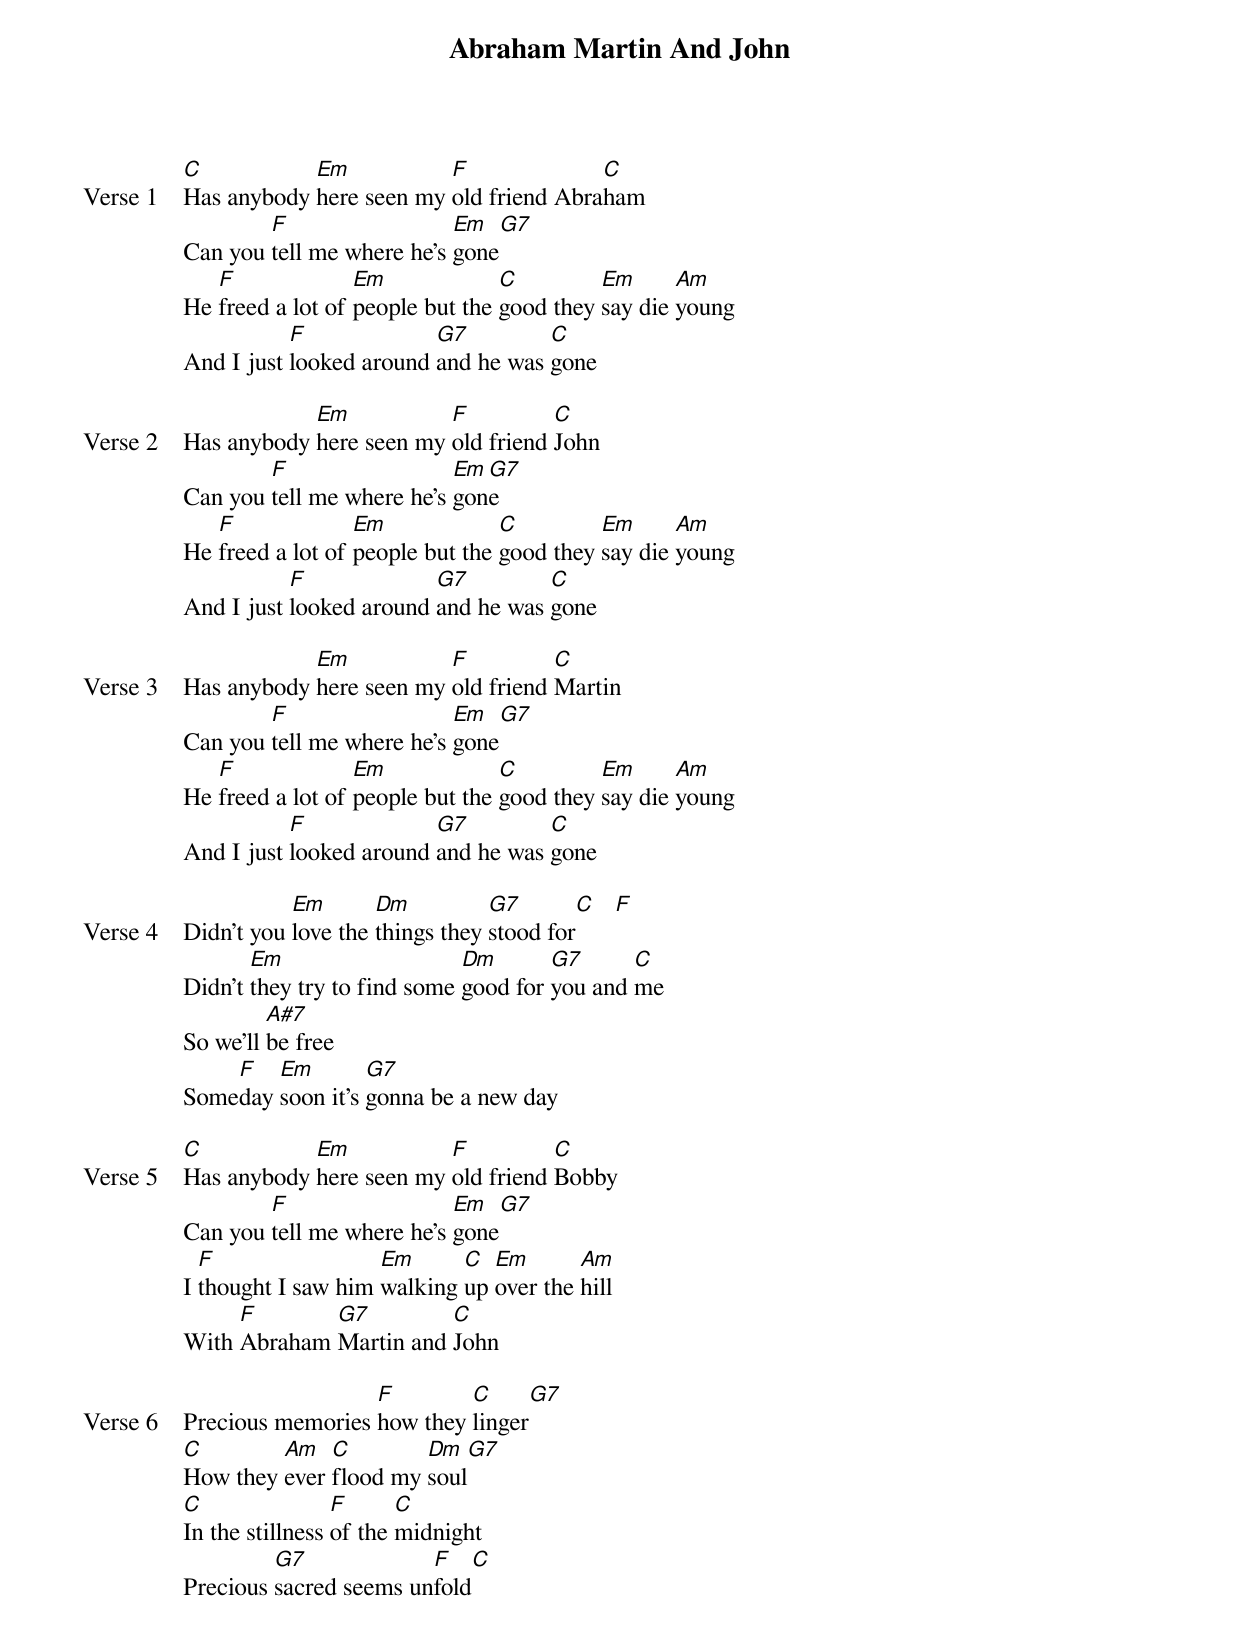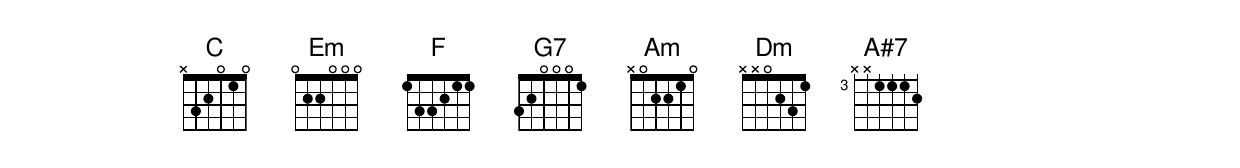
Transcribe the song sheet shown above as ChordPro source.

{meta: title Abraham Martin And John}
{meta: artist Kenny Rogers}
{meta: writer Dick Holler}

{start_of_verse: Verse 1}
[C]Has anybody [Em]here seen my [F]old friend Abra[C]ham
Can you [F]tell me where he's [Em]gone[G7]
He [F]freed a lot of [Em]people but the [C]good they [Em]say die [Am]young
And I just [F]looked around [G7]and he was [C]gone
{end_of_verse}

{start_of_verse: Verse 2}
Has anybody [Em]here seen my [F]old friend [C]John
Can you [F]tell me where he's [Em]gon[G7]e
He [F]freed a lot of [Em]people but the [C]good they [Em]say die [Am]young
And I just [F]looked around [G7]and he was [C]gone
{end_of_verse}

{start_of_verse: Verse 3}
Has anybody [Em]here seen my [F]old friend [C]Martin
Can you [F]tell me where he's [Em]gone[G7]
He [F]freed a lot of [Em]people but the [C]good they [Em]say die [Am]young
And I just [F]looked around [G7]and he was [C]gone
{end_of_verse}

{start_of_verse: Verse 4}
Didn't you [Em]love the [Dm]things they [G7]stood for[C]   [F]
Didn't [Em]they try to find some [Dm]good for [G7]you and [C]me
So we'll [A#7]be free
Some[F]day [Em]soon it's [G7]gonna be a new day
{end_of_verse}

{start_of_verse: Verse 5}
[C]Has anybody [Em]here seen my [F]old friend [C]Bobby
Can you [F]tell me where he's [Em]gone[G7]
I [F]thought I saw him [Em]walking [C]up [Em]over the [Am]hill
With [F]Abraham [G7]Martin and [C]John
{end_of_verse}

{start_of_verse: Verse 6}
Precious memories [F]how they [C]linger[G7]
[C]How they [Am]ever [C]flood my [Dm]soul[G7]
[C]In the stillness [F]of the [C]midnight
Precious [G7]sacred seems un[F]fold[C]
{end_of_verse}
